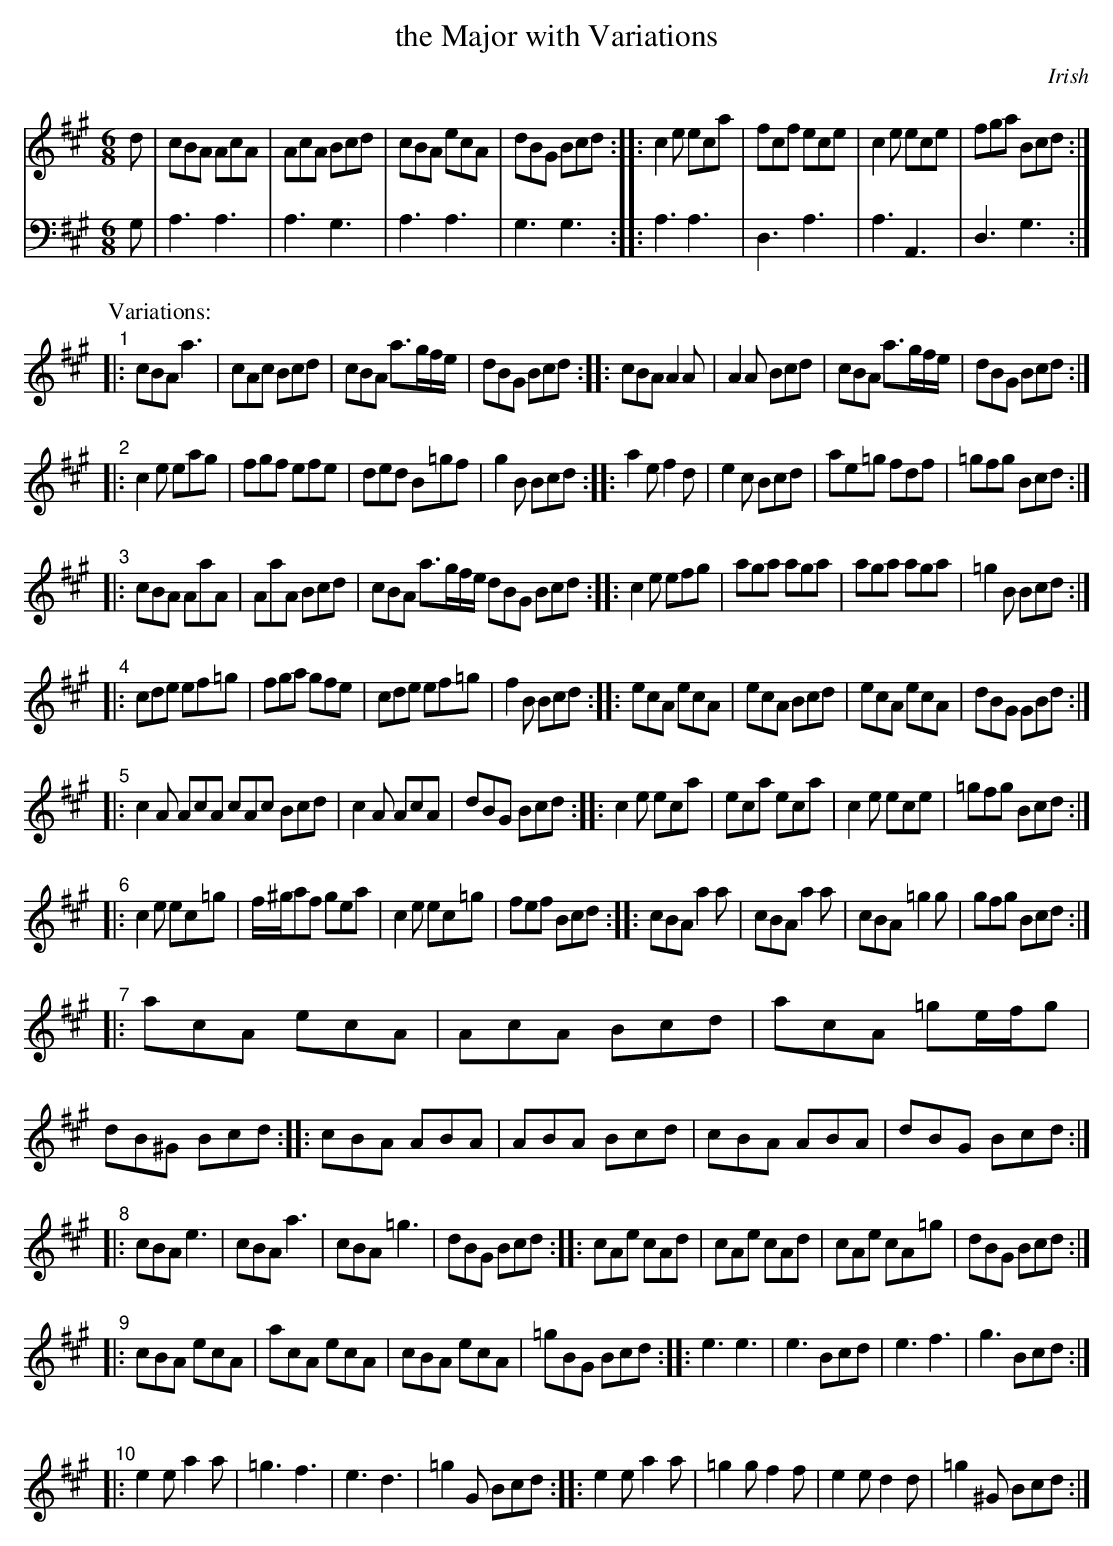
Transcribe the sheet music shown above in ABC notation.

X:1
T: the Major with Variations
O: Irish
M: 6/8
L: 1/8
K: A
V: 1 staves=2
d | cBA AcA | AcA Bcd | cBA ecA | dBG Bcd :: c2e eca | fcf ece | c2e ece | fga Bcd :|
V: 2 clef=bass middle=d
g | a3 a3 | a3 g3 | a3 a3 | g3 g3 :: a3 a3 | d3 a3 | a3 A3 | d3 g3 :|
P: Variations:
V: 1
"^1"|: cBA a3 | cAc Bcd | cBA a>gf/e/ | dBG Bcd :: cBA A2A | A2A Bcd | cBA a>gf/e/ | dBG Bcd :|
"^2"|: c2e eag | fgf efe | ded B=gf | g2B Bcd :: a2e f2d | e2c Bcd | ae=g fdf | =gfg Bcd :|
"^3"|: cBA AaA | AaA Bcd | cBA a>gf/e/ dBG Bcd :: c2e efg | aga aga | aga aga | =g2B Bcd :|
"^4"|: cde ef=g | fga gfe | cde ef=g | f2B Bcd :: ecA ecA | ecA Bcd | ecA ecA | dBG GBd :|
"^5"|: c2A AcA cAc Bcd | c2A AcA | dBG Bcd :: c2e eca | eca eca | c2e ece | =gfg Bcd :|
"^6"|: c2e ec=g | f/^g/af gea | c2e ec=g | fef Bcd :: cBA a2a | cBA a2a | cBA =g2g | gfg Bcd :|
"^7"|: acA ecA | AcA Bcd | acA =ge/f/g | dB^G Bcd :: cBA ABA | ABA Bcd | cBA ABA | dBG Bcd :|
"^8"|: cBA e3 | cBA a3 | cBA =g3 | dBG Bcd :: cAe cAd | cAe cAd | cAe cA=g | dBG Bcd :|
"^9"|: cBA ecA | acA ecA | cBA ecA | =gBG Bcd :: e3 e3 | e3 Bcd | e3 f3 | g3 Bcd :|
"^10"|: e2e a2a | =g3 f3 | e3 d3 | =g2G Bcd :: e2e a2a | =g2g f2f | e2e d2d | =g2^G Bcd :|
